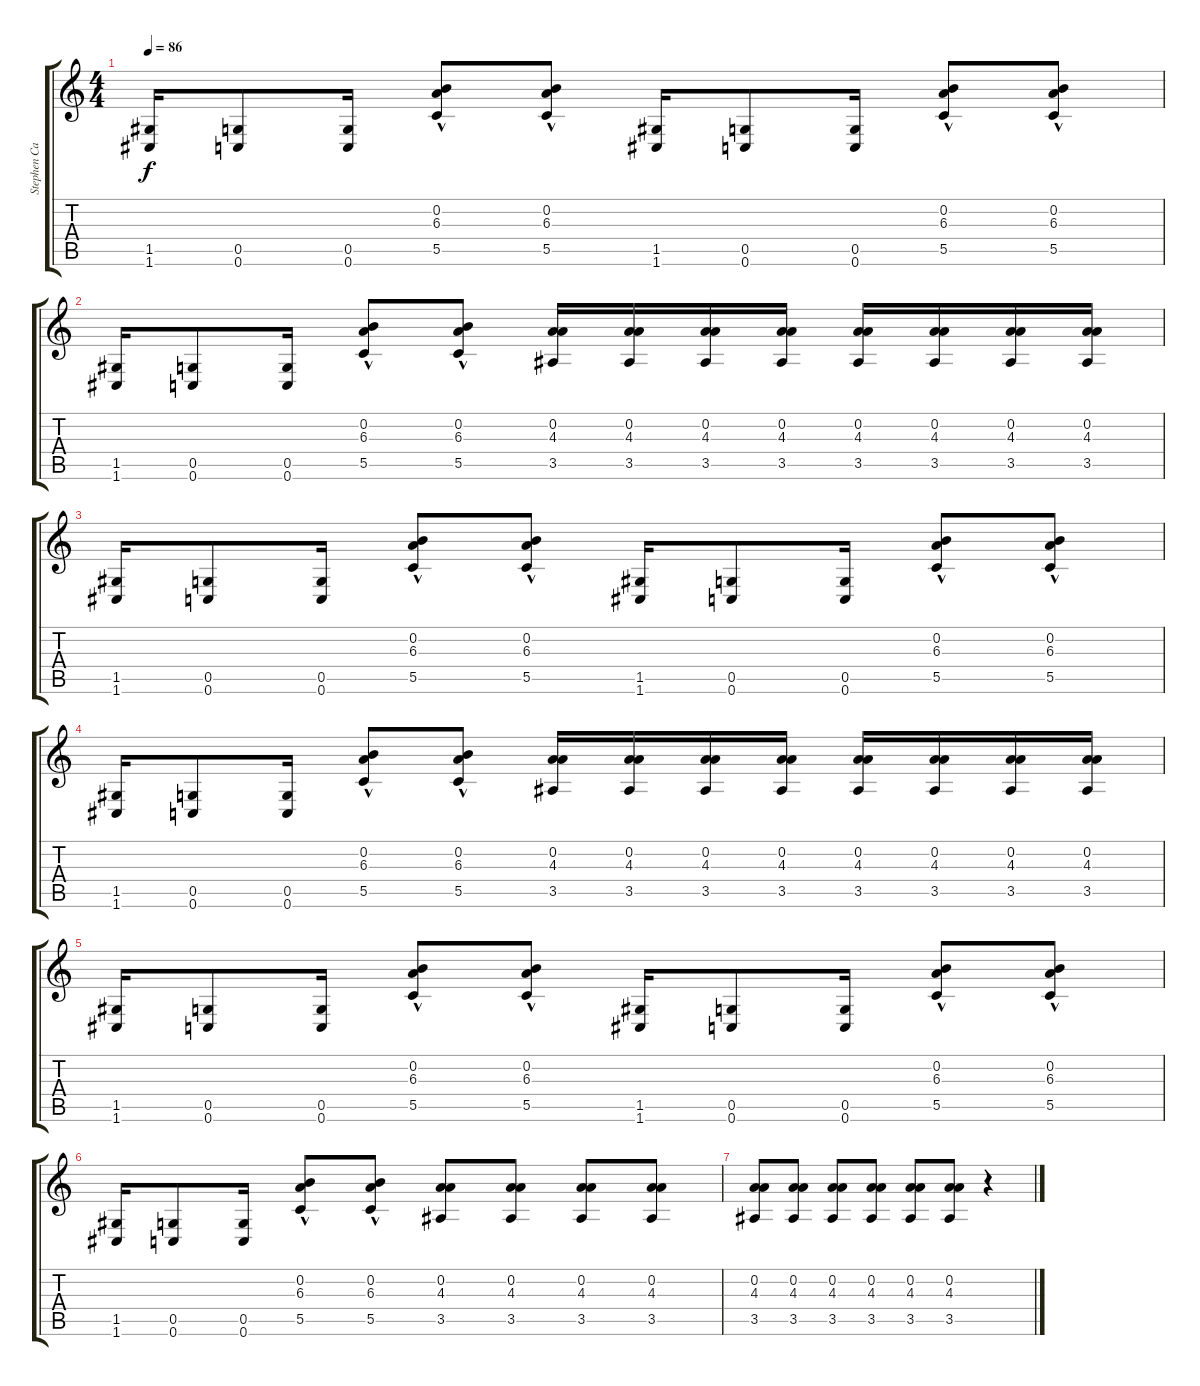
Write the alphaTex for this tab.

\track ("Stephen Carpenter" "Stephen Ca") {instrument overdrivenguitar}
\staff {score tabs}
\tuning (D4 A3 F3 C3 G2 C2) {hide}
\ts (4 4)
\tempo 86
\clef g2
\ks c
(1.5 1.6).16{dy f} (0.5 0.6).8 (0.5 0.6).16 (0.2 6.3{hac} 5.5{hac}).8 (0.2 6.3{hac} 5.5{hac}).8 (1.5 1.6).16 (0.5 0.6).8 (0.5 0.6).16 (0.2 6.3{hac} 5.5{hac}).8 (0.2 6.3{hac} 5.5{hac}).8 |
(1.5 1.6).16 (0.5 0.6).8 (0.5 0.6).16 (0.2 6.3{hac} 5.5{hac}).8 (0.2 6.3{hac} 5.5{hac}).8 (0.2 4.3 3.5).16 (0.2 4.3 3.5).16 (0.2 4.3 3.5).16 (0.2 4.3 3.5).16 (0.2 4.3 3.5).16 (0.2 4.3 3.5).16 (0.2 4.3 3.5).16 (0.2 4.3 3.5).16 |
(1.5 1.6).16 (0.5 0.6).8 (0.5 0.6).16 (0.2 6.3{hac} 5.5{hac}).8 (0.2 6.3{hac} 5.5{hac}).8 (1.5 1.6).16 (0.5 0.6).8 (0.5 0.6).16 (0.2 6.3{hac} 5.5{hac}).8 (0.2 6.3{hac} 5.5{hac}).8 |
(1.5 1.6).16 (0.5 0.6).8 (0.5 0.6).16 (0.2 6.3{hac} 5.5{hac}).8 (0.2 6.3{hac} 5.5{hac}).8 (0.2 4.3 3.5).16 (0.2 4.3 3.5).16 (0.2 4.3 3.5).16 (0.2 4.3 3.5).16 (0.2 4.3 3.5).16 (0.2 4.3 3.5).16 (0.2 4.3 3.5).16 (0.2 4.3 3.5).16 |
(1.5 1.6).16 (0.5 0.6).8 (0.5 0.6).16 (0.2 6.3{hac} 5.5{hac}).8 (0.2 6.3{hac} 5.5{hac}).8 (1.5 1.6).16 (0.5 0.6).8 (0.5 0.6).16 (0.2 6.3{hac} 5.5{hac}).8 (0.2 6.3{hac} 5.5{hac}).8 |
(1.5 1.6).16 (0.5 0.6).8 (0.5 0.6).16 (0.2 6.3{hac} 5.5{hac}).8 (0.2 6.3{hac} 5.5{hac}).8 (0.2 4.3 3.5).8 (0.2 4.3 3.5).8 (0.2 4.3 3.5).8 (0.2 4.3 3.5).8 |
(0.2 4.3 3.5).8 (0.2 4.3 3.5).8 (0.2 4.3 3.5).8 (0.2 4.3 3.5).8 (0.2 4.3 3.5).8 (0.2 4.3 3.5).8 r.4
